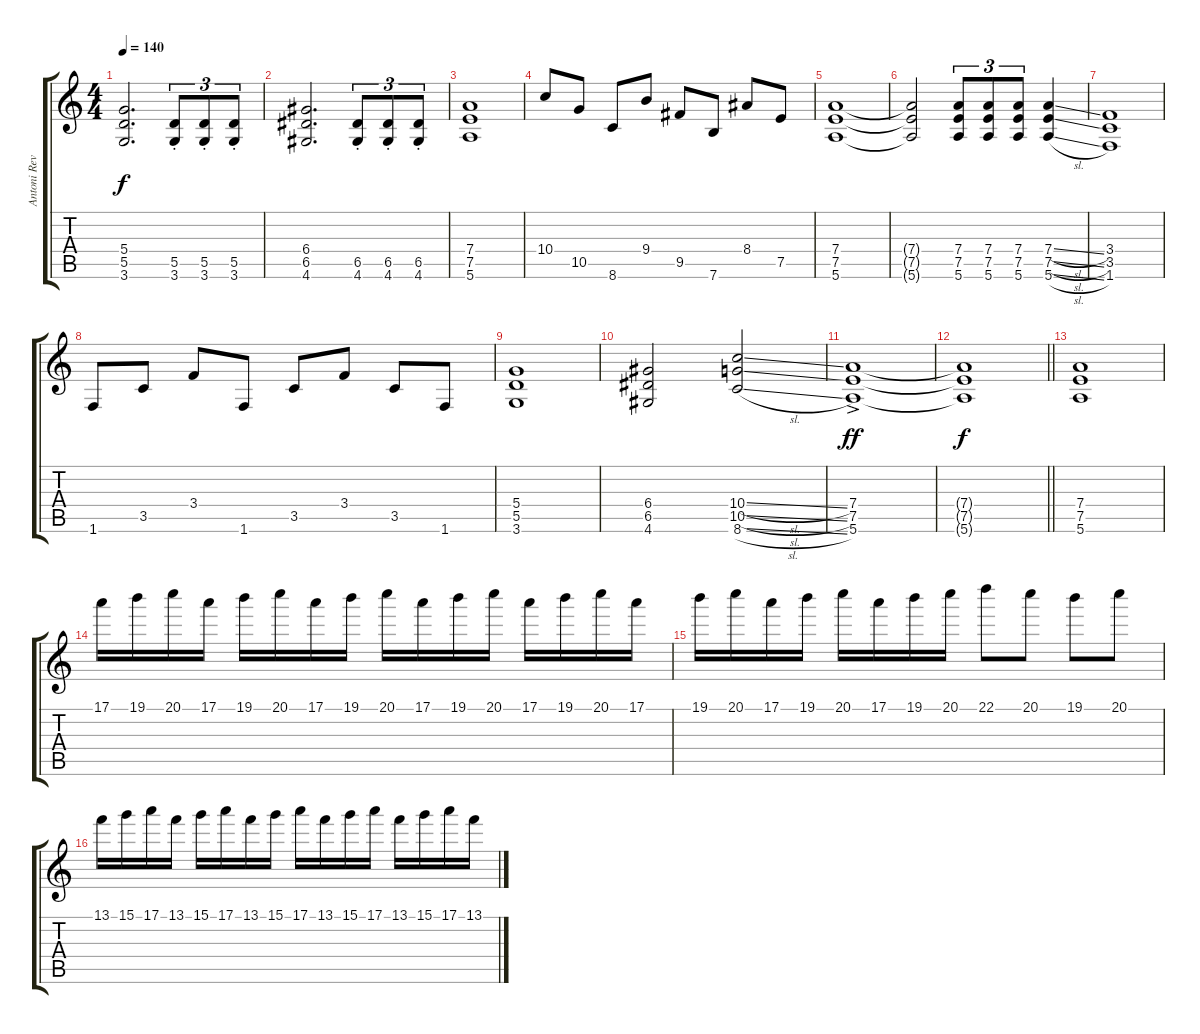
\track ("Antoni Revenson" "Antoni Rev") {instrument overdrivenguitar}
\staff {score tabs}
\tuning (E4 B3 G3 D3 A2 E2) {hide}
\ts (4 4)
\tempo 140
\clef g2
\ks c
(5.4 5.5 3.6).2{d dy f} (5.5{st} 3.6{st}).8{tu (3 2)} (5.5{st} 3.6{st}).8{tu (3 2)} (5.5{st} 3.6{st}).8{tu (3 2)} |
(6.4 6.5 4.6).2{d} (6.5{st} 4.6{st}).8{tu (3 2)} (6.5{st} 4.6{st}).8{tu (3 2)} (6.5{st} 4.6{st}).8{tu (3 2)} |
(7.4 7.5 5.6).1 |
10.4.8 10.5.8 8.6.8 9.4.8 9.5.8 7.6.8 8.4.8 7.5.8 |
(7.4 7.5 5.6).1 |
(7.4{t} 7.5{t} 5.6{t}).2 (7.4 7.5 5.6).8{tu (3 2)} (7.4 7.5 5.6).8{tu (3 2)} (7.4 7.5 5.6).8{tu (3 2)} (7.4{sl} 7.5{sl} 5.6{sl}).4 |
(3.4 3.5 1.6).1 |
1.6.8 3.5.8 3.4.8 1.6.8 3.5.8 3.4.8 3.5.8 1.6.8 |
(5.4 5.5 3.6).1 |
(6.4 6.5 4.6).2 (10.4{sl} 10.5{sl} 8.6{sl}).2 |
(7.4{ac} 7.5{ac} 5.6{ac}).1{dy ff} |
\barLineRight lightlight
(7.4{t} 7.5{t} 5.6{t}).1{dy f} |
(7.4 7.5 5.6).1 |
17.1.16{volume 15} 19.1.16 20.1.16 17.1.16 19.1.16 20.1.16 17.1.16 19.1.16 20.1.16 17.1.16 19.1.16 20.1.16 17.1.16 19.1.16 20.1.16 17.1.16 |
19.1.16 20.1.16 17.1.16 19.1.16 20.1.16 17.1.16 19.1.16 20.1.16 22.1.8 20.1.8 19.1.8 20.1.8 |
13.1.16 15.1.16 17.1.16 13.1.16 15.1.16 17.1.16 13.1.16 15.1.16 17.1.16 13.1.16 15.1.16 17.1.16 13.1.16 15.1.16 17.1.16 13.1.16
